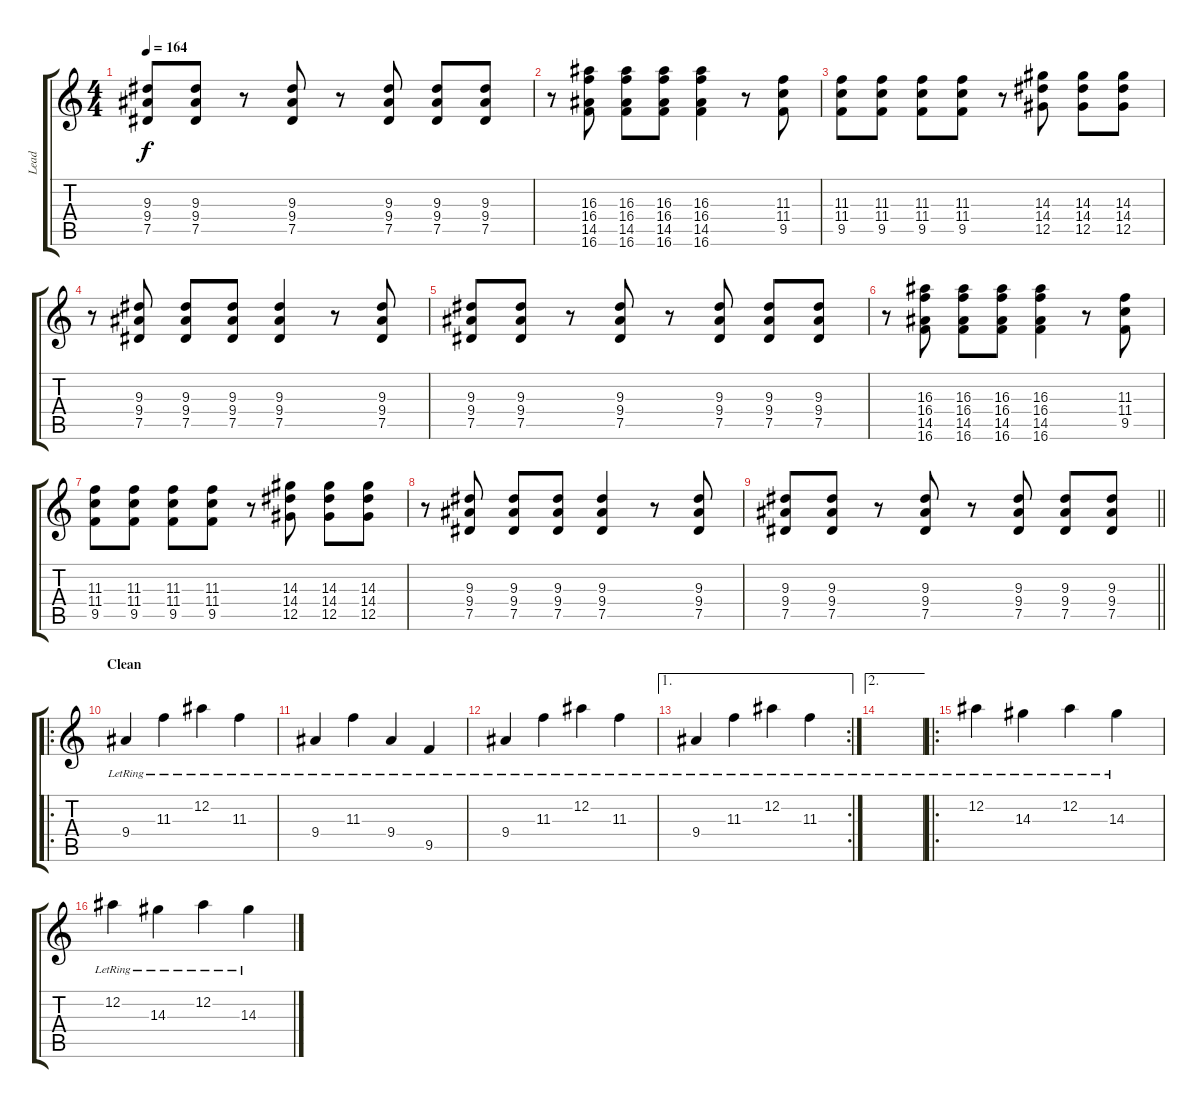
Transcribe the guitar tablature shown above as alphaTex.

\track ("Lead" "Lead") {instrument distortionguitar}
\staff {score tabs}
\tuning (Eb4 Bb3 Gb3 Db3 Ab2 Db2) {hide}
\ts (4 4)
\tempo 164
\clef g2
\ks c
(9.3 9.4 7.5).8{dy f} (9.3 9.4 7.5).8 r.8 (9.3 9.4 7.5).8 r.8 (9.3 9.4 7.5).8 (9.3 9.4 7.5).8 (9.3 9.4 7.5).8 |
r.8 (16.3 16.4 14.5 16.6).8 (16.3 16.4 14.5 16.6).8 (16.3 16.4 14.5 16.6).8 (16.3 16.4 14.5 16.6).4 r.8 (11.3 11.4 9.5).8 |
(11.3 11.4 9.5).8 (11.3 11.4 9.5).8 (11.3 11.4 9.5).8 (11.3 11.4 9.5).8 r.8 (14.3 14.4 12.5).8 (14.3 14.4 12.5).8 (14.3 14.4 12.5).8 |
r.8 (9.3 9.4 7.5).8 (9.3 9.4 7.5).8 (9.3 9.4 7.5).8 (9.3 9.4 7.5).4 r.8 (9.3 9.4 7.5).8 |
(9.3 9.4 7.5).8 (9.3 9.4 7.5).8 r.8 (9.3 9.4 7.5).8 r.8 (9.3 9.4 7.5).8 (9.3 9.4 7.5).8 (9.3 9.4 7.5).8 |
r.8 (16.3 16.4 14.5 16.6).8 (16.3 16.4 14.5 16.6).8 (16.3 16.4 14.5 16.6).8 (16.3 16.4 14.5 16.6).4 r.8 (11.3 11.4 9.5).8 |
(11.3 11.4 9.5).8 (11.3 11.4 9.5).8 (11.3 11.4 9.5).8 (11.3 11.4 9.5).8 r.8 (14.3 14.4 12.5).8 (14.3 14.4 12.5).8 (14.3 14.4 12.5).8 |
r.8 (9.3 9.4 7.5).8 (9.3 9.4 7.5).8 (9.3 9.4 7.5).8 (9.3 9.4 7.5).4 r.8 (9.3 9.4 7.5).8 |
\barLineRight lightlight
(9.3 9.4 7.5).8 (9.3 9.4 7.5).8 r.8 (9.3 9.4 7.5).8 r.8 (9.3 9.4 7.5).8 (9.3 9.4 7.5).8 (9.3 9.4 7.5).8 |
\ro
\section ("" "Clean")
9.4{lr}.4{instrument electricguitarclean} 11.3{lr}.4 12.2{lr}.4 11.3{lr}.4 |
9.4{lr}.4 11.3{lr}.4 9.4{lr}.4 9.5{lr}.4 |
9.4{lr}.4 11.3{lr}.4 12.2{lr}.4 11.3{lr}.4 |
\ae 1
\rc 2
9.4{lr}.4 11.3{lr}.4 12.2{lr}.4 11.3{lr}.4 |
\ae 2
|
\ro
12.2{lr}.4 14.3{lr}.4 12.2{lr}.4 14.3{lr}.4 |
12.2{lr}.4 14.3{lr}.4 12.2{lr}.4 14.3{lr}.4
